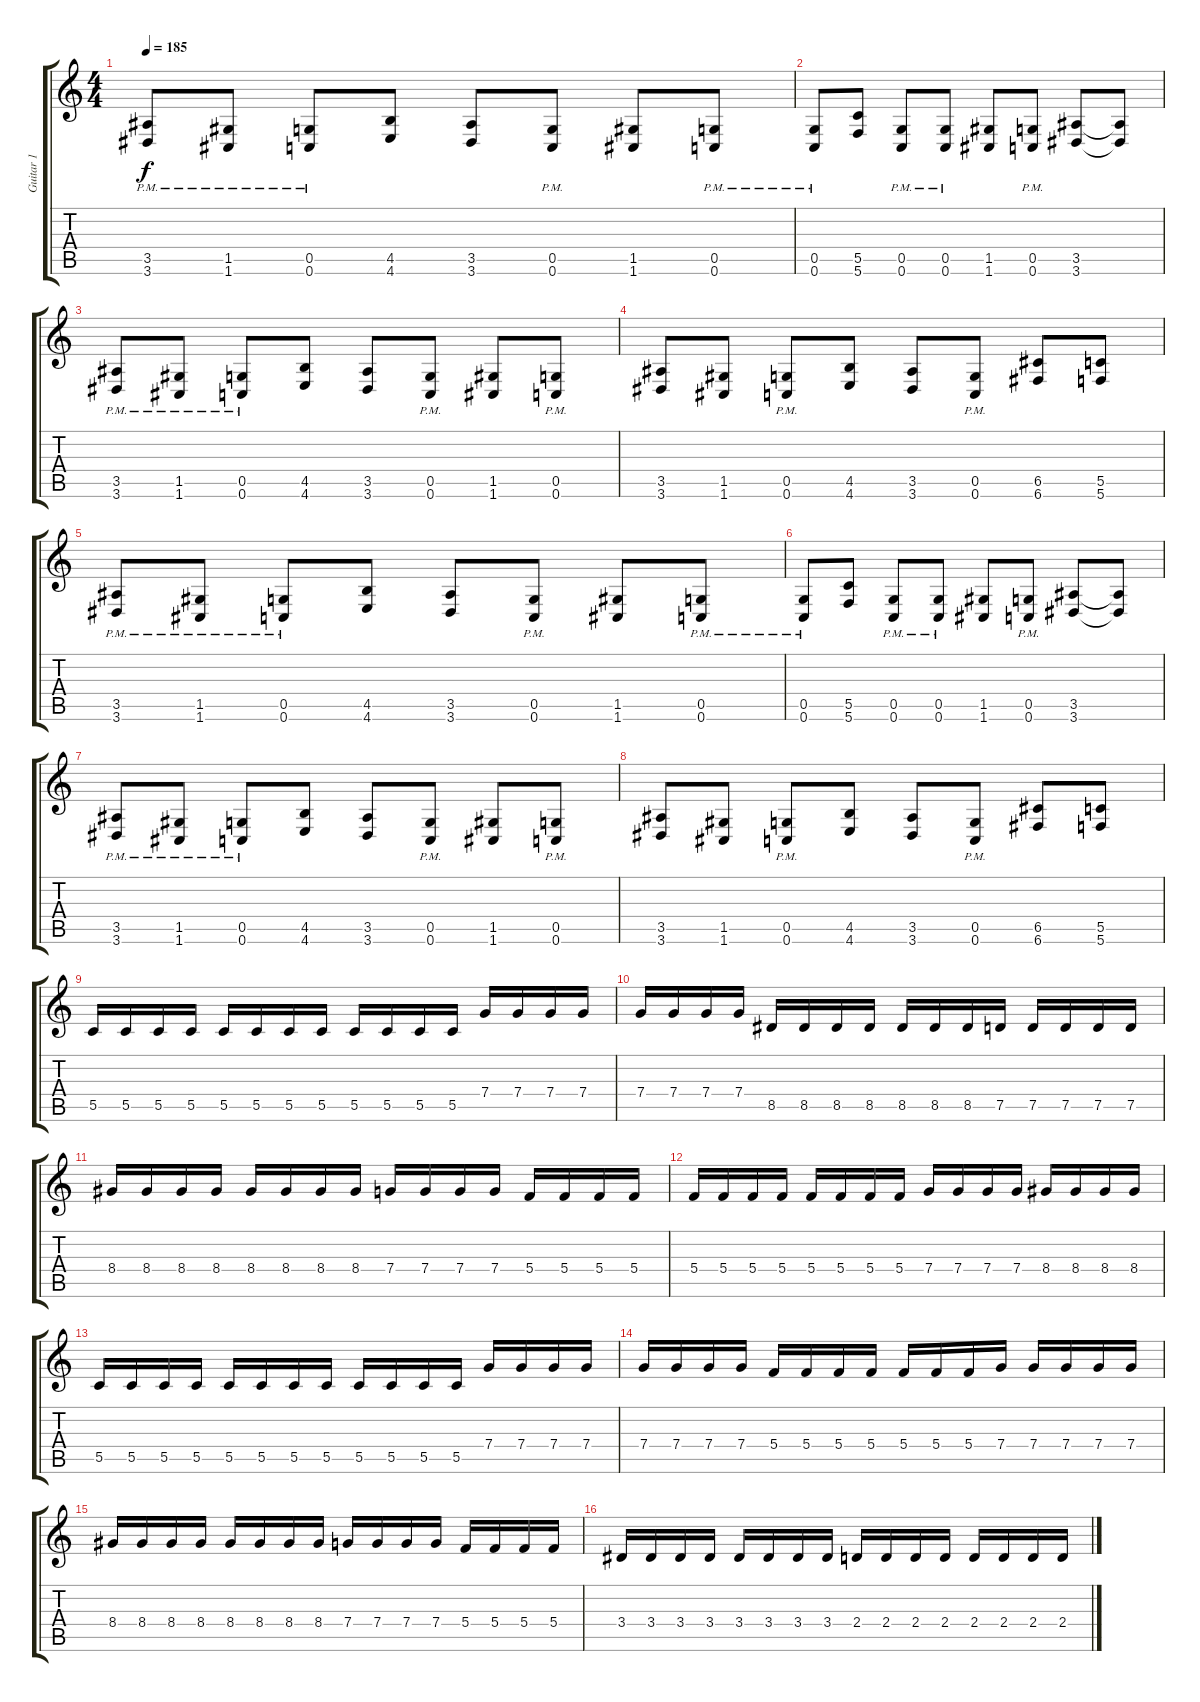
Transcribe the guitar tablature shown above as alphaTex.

\track ("Guitar 1" "Guitar 1") {instrument distortionguitar}
\staff {score tabs}
\tuning (D4 A3 F3 C3 G2 C2) {hide}
\ts (4 4)
\tempo 185
\clef g2
\ks c
(3.5{pm} 3.6{pm}).8{dy f} (1.5{pm} 1.6{pm}).8 (0.5{pm} 0.6{pm}).8 (4.5 4.6).8 (3.5 3.6).8 (0.5{pm} 0.6{pm}).8 (1.5 1.6).8 (0.5{pm} 0.6{pm}).8 |
(0.5{pm} 0.6{pm}).8 (5.5 5.6).8 (0.5{pm} 0.6{pm}).8 (0.5{pm} 0.6{pm}).8 (1.5 1.6).8 (0.5{pm} 0.6{pm}).8 (3.5 3.6).8 (3.5{t} 3.6{t}).8 |
(3.5{pm} 3.6{pm}).8 (1.5{pm} 1.6{pm}).8 (0.5{pm} 0.6{pm}).8 (4.5 4.6).8 (3.5 3.6).8 (0.5{pm} 0.6{pm}).8 (1.5 1.6).8 (0.5{pm} 0.6{pm}).8 |
(3.5 3.6).8 (1.5 1.6).8 (0.5{pm} 0.6{pm}).8 (4.5 4.6).8 (3.5 3.6).8 (0.5{pm} 0.6{pm}).8 (6.5 6.6).8 (5.5 5.6).8 |
(3.5{pm} 3.6{pm}).8 (1.5{pm} 1.6{pm}).8 (0.5{pm} 0.6{pm}).8 (4.5 4.6).8 (3.5 3.6).8 (0.5{pm} 0.6{pm}).8 (1.5 1.6).8 (0.5{pm} 0.6{pm}).8 |
(0.5{pm} 0.6{pm}).8 (5.5 5.6).8 (0.5{pm} 0.6{pm}).8 (0.5{pm} 0.6{pm}).8 (1.5 1.6).8 (0.5{pm} 0.6{pm}).8 (3.5 3.6).8 (3.5{t} 3.6{t}).8 |
(3.5{pm} 3.6{pm}).8 (1.5{pm} 1.6{pm}).8 (0.5{pm} 0.6{pm}).8 (4.5 4.6).8 (3.5 3.6).8 (0.5{pm} 0.6{pm}).8 (1.5 1.6).8 (0.5{pm} 0.6{pm}).8 |
(3.5 3.6).8 (1.5 1.6).8 (0.5{pm} 0.6{pm}).8 (4.5 4.6).8 (3.5 3.6).8 (0.5{pm} 0.6{pm}).8 (6.5 6.6).8 (5.5 5.6).8 |
5.5.16 5.5.16 5.5.16 5.5.16 5.5.16 5.5.16 5.5.16 5.5.16 5.5.16 5.5.16 5.5.16 5.5.16 7.4.16 7.4.16 7.4.16 7.4.16 |
7.4.16 7.4.16 7.4.16 7.4.16 8.5.16 8.5.16 8.5.16 8.5.16 8.5.16 8.5.16 8.5.16 7.5.16 7.5.16 7.5.16 7.5.16 7.5.16 |
8.4.16 8.4.16 8.4.16 8.4.16 8.4.16 8.4.16 8.4.16 8.4.16 7.4.16 7.4.16 7.4.16 7.4.16 5.4.16 5.4.16 5.4.16 5.4.16 |
5.4.16 5.4.16 5.4.16 5.4.16 5.4.16 5.4.16 5.4.16 5.4.16 7.4.16 7.4.16 7.4.16 7.4.16 8.4.16 8.4.16 8.4.16 8.4.16 |
5.5.16 5.5.16 5.5.16 5.5.16 5.5.16 5.5.16 5.5.16 5.5.16 5.5.16 5.5.16 5.5.16 5.5.16 7.4.16 7.4.16 7.4.16 7.4.16 |
7.4.16 7.4.16 7.4.16 7.4.16 5.4.16 5.4.16 5.4.16 5.4.16 5.4.16 5.4.16 5.4.16 7.4.16 7.4.16 7.4.16 7.4.16 7.4.16 |
8.4.16 8.4.16 8.4.16 8.4.16 8.4.16 8.4.16 8.4.16 8.4.16 7.4.16 7.4.16 7.4.16 7.4.16 5.4.16 5.4.16 5.4.16 5.4.16 |
3.4.16 3.4.16 3.4.16 3.4.16 3.4.16 3.4.16 3.4.16 3.4.16 2.4.16 2.4.16 2.4.16 2.4.16 2.4.16 2.4.16 2.4.16 2.4.16
